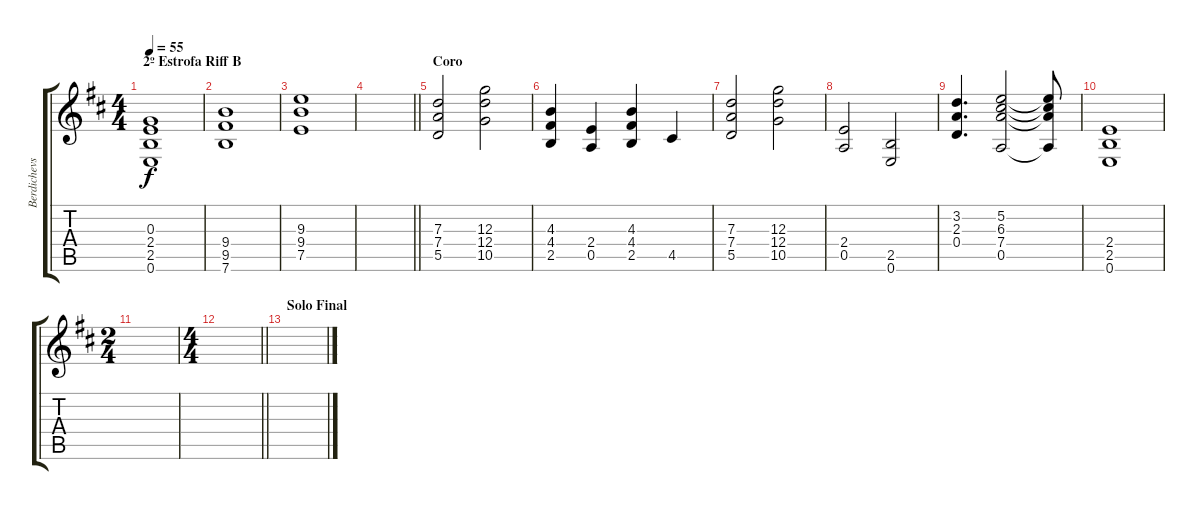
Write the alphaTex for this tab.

\track ("Berdichevsky" "Berdichevs") {instrument distortionguitar}
\staff {score tabs}
\tuning (E4 B3 G3 D3 A2 E2) {hide}
\ts (4 4)
\section ("" "2º Estrofa Riff B")
\tempo 55
\clef g2
\ks d
(0.3 2.4 2.5 0.6).1{dy f volume 11 balance 8 instrument distortionguitar} |
(9.4 9.5 7.6).1 |
(9.3 9.4 7.5).1 |
\barLineRight lightlight
|
\section ("" "Coro")
(7.3 7.4 5.5).2 (12.3 12.4 10.5).2 |
(4.3 4.4 2.5).4 (2.4 0.5).4 (4.3 4.4 2.5).4 4.5.4 |
(7.3 7.4 5.5).2 (12.3 12.4 10.5).2 |
(2.4 0.5).2 (2.5 0.6).2 |
(3.2 2.3 0.4).4{d} (5.2 6.3 7.4 0.5).2 (5.2{t} 6.3{t} 7.4{t} 0.5{t}).8 |
(2.4 2.5 0.6).1 |
\ts (2 4)
|
\ts (4 4)
\barLineRight lightlight
|
\section ("" "Solo Final")
